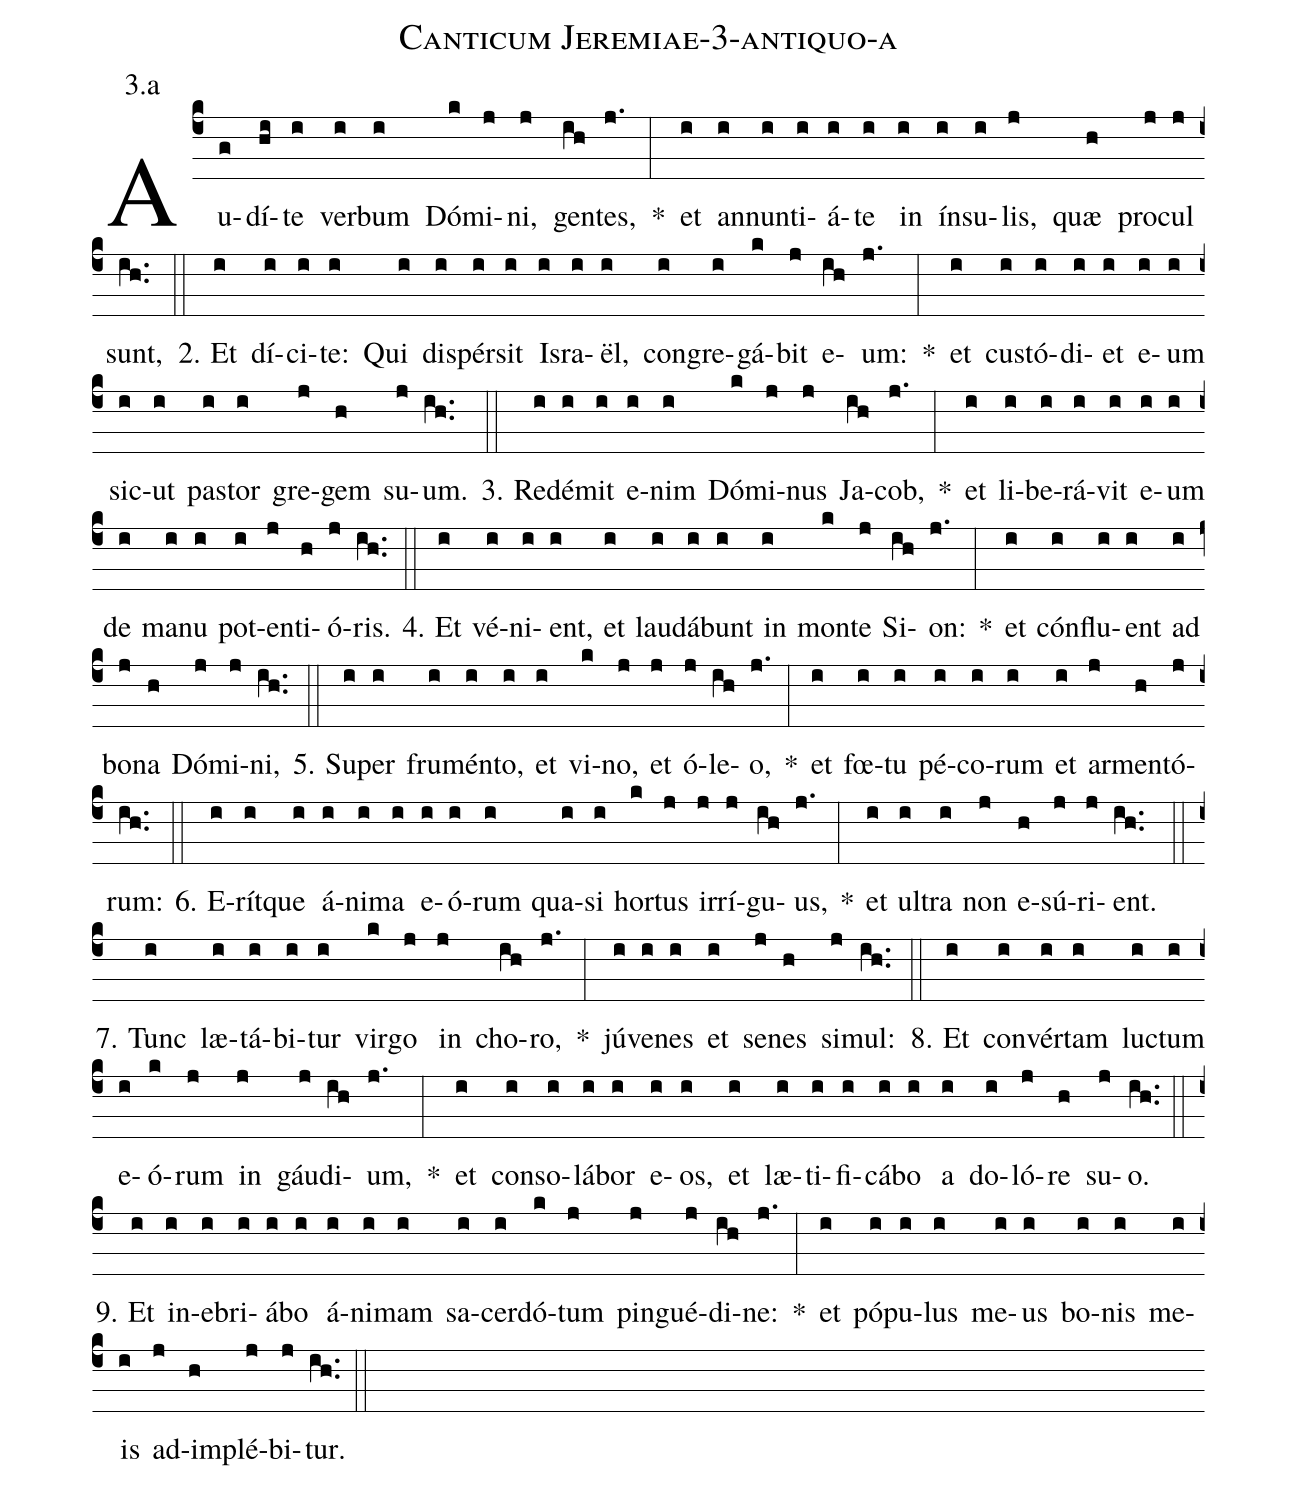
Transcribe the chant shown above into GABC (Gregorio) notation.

name: Canticum Jeremiae-3-antiquo-a;
annotation: 3.a;
%%
(c4)Au(g)dí(hi)te(i) ver(i)bum(i) Dó(k)mi(j)ni,(j) gen(ih)tes,(j.) *(:) et(i) an(i)nun(i)ti(i)á(i)te(i) in(i) ín(i)su(i)lis,(j) quæ(h) pro(j)cul(j) sunt,(ih..) (::)
2. Et(i) dí(i)ci(i)te:(i) Qui(i) di(i)spér(i)sit(i) Is(i)ra(i)ël,(i) con(i)gre(i)gá(k)bit(j) e(ih)um:(j.) *(:) et(i) cus(i)tó(i)di(i)et(i) e(i)um(i) sic(i)ut(i) pas(i)tor(i) gre(j)gem(h) su(j)um.(ih..) (::)
3. Red(i)é(i)mit(i) e(i)nim(i) Dó(k)mi(j)nus(j) Ja(ih)cob,(j.) *(:) et(i) li(i)be(i)rá(i)vit(i) e(i)um(i) de(i) ma(i)nu(i) pot(i)en(j)ti(h)ó(j)ris.(ih..) (::)
4. Et(i) vé(i)ni(i)ent,(i) et(i) lau(i)dá(i)bunt(i) in(i) mon(k)te(j) Si(ih)on:(j.) *(:) et(i) cón(i)flu(i)ent(i) ad(i) bo(j)na(h) Dó(j)mi(j)ni,(ih..) (::)
5. Su(i)per(i) fru(i)mén(i)to,(i) et(i) vi(k)no,(j) et(j) ó(j)le(ih)o,(j.) *(:) et(i) fœ(i)tu(i) pé(i)co(i)rum(i) et(i) ar(j)men(h)tó(j)rum:(ih..) (::)
6. E(i)rít(i)que(i) á(i)ni(i)ma(i) e(i)ó(i)rum(i) qua(i)si(i) hor(k)tus(j) ir(j)rí(j)gu(ih)us,(j.) *(:) et(i) ul(i)tra(i) non(j) e(h)sú(j)ri(j)ent.(ih..) (::)
7. Tunc(i) læ(i)tá(i)bi(i)tur(i) vir(k)go(j) in(j) cho(ih)ro,(j.) *(:) jú(i)ve(i)nes(i) et(i) se(j)nes(h) si(j)mul:(ih..) (::)
8. Et(i) con(i)vér(i)tam(i) luc(i)tum(i) e(i)ó(k)rum(j) in(j) gáu(j)di(ih)um,(j.) *(:) et(i) con(i)so(i)lá(i)bor(i) e(i)os,(i) et(i) læ(i)ti(i)fi(i)cá(i)bo(i) a(i) do(i)ló(j)re(h) su(j)o.(ih..) (::)
9. Et(i) in(i)e(i)bri(i)á(i)bo(i) á(i)ni(i)mam(i) sa(i)cer(i)dó(k)tum(j) pin(j)gué(j)di(ih)ne:(j.) *(:) et(i) pó(i)pu(i)lus(i) me(i)us(i) bo(i)nis(i) me(i)is(i) ad(j)im(h)plé(j)bi(j)tur.(ih..) (::)
